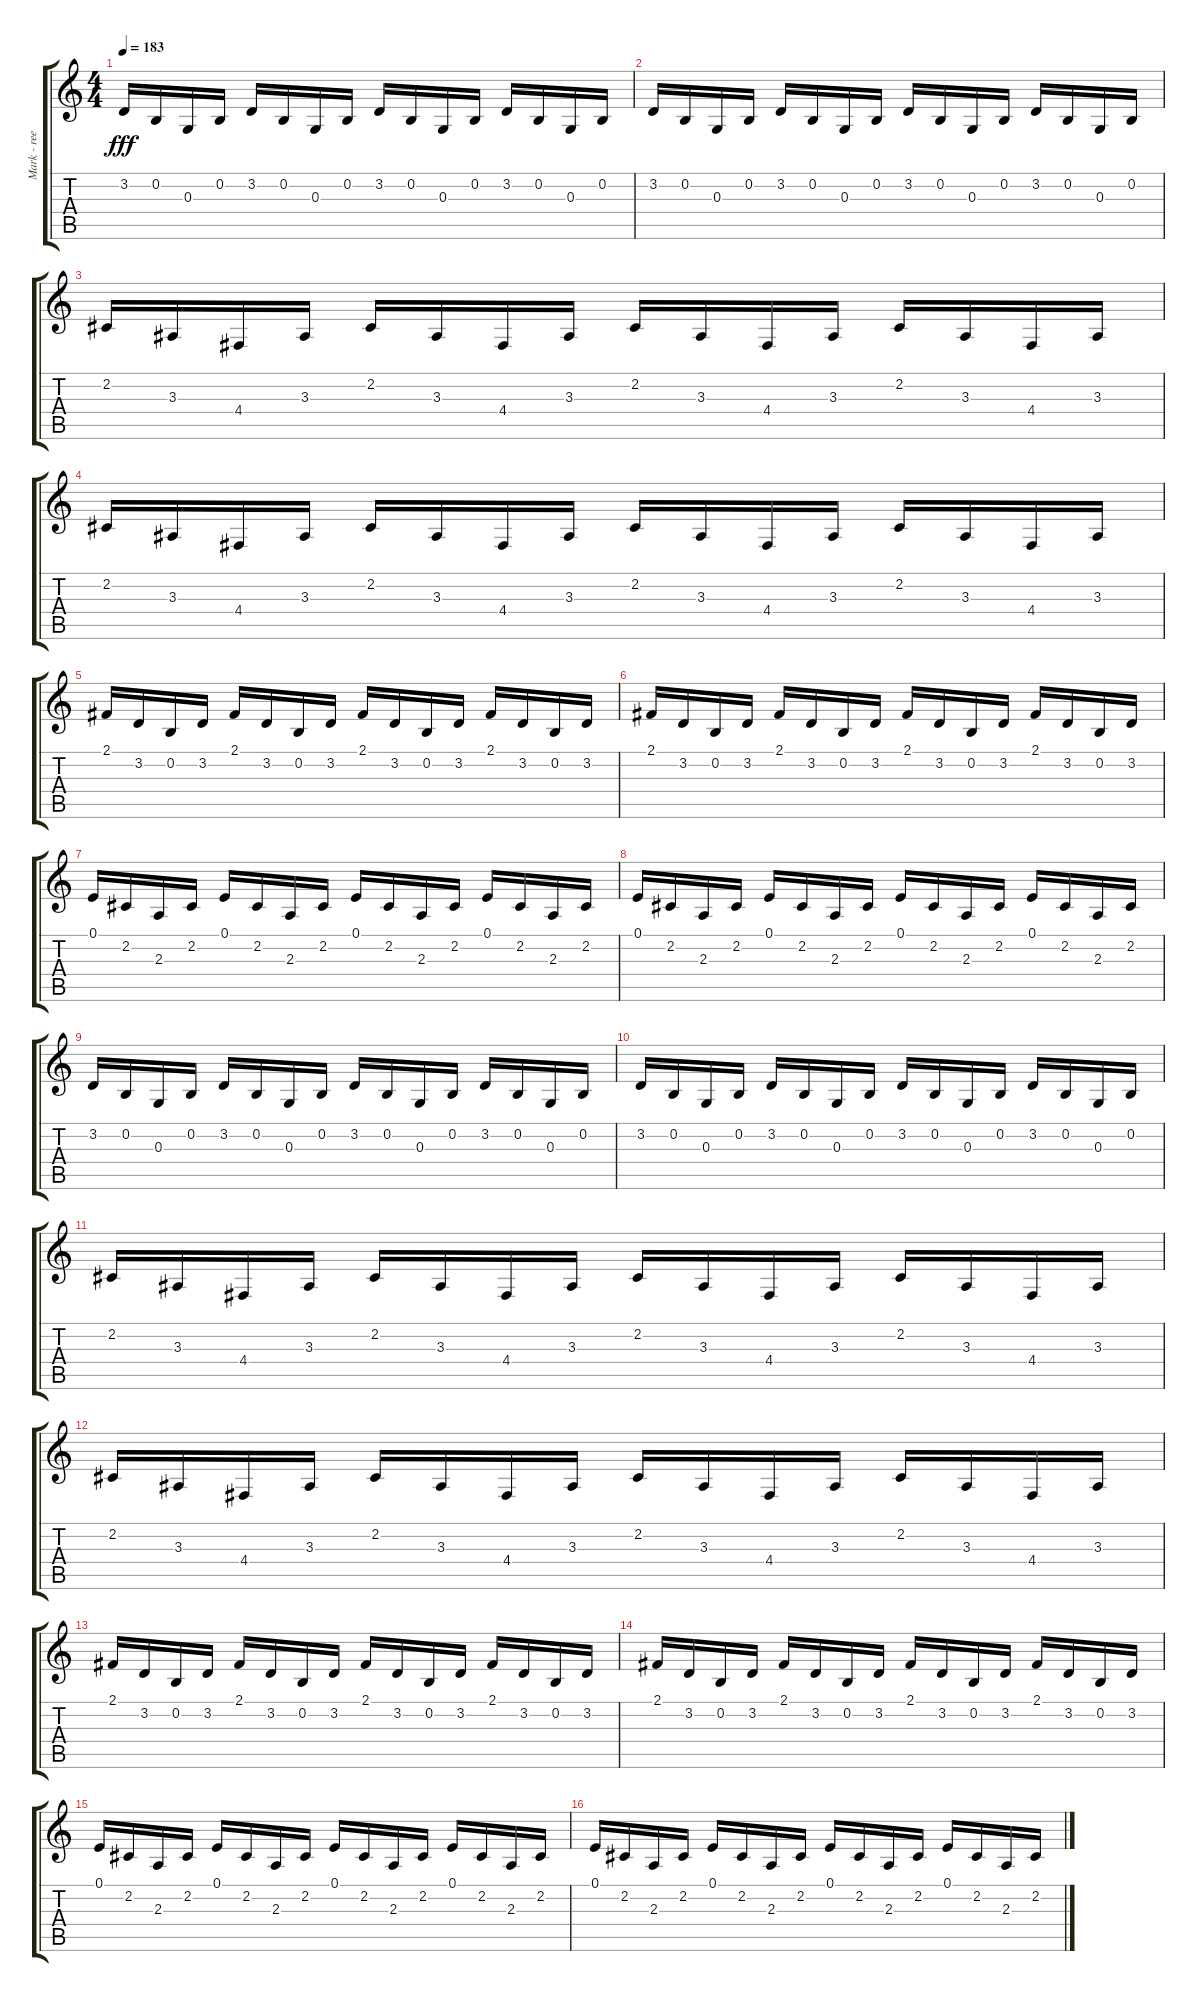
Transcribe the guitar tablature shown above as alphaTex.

\track ("Mark - reed organ" "Mark - ree") {instrument musicbox}
\staff {score tabs}
\tuning (E4 B3 G3 D3 A2 E2) {hide}
\ts (4 4)
\tempo 183
\clef g2
\ks c
3.2.16{dy fff} 0.2.16 0.3.16 0.2.16 3.2.16 0.2.16 0.3.16 0.2.16 3.2.16 0.2.16 0.3.16 0.2.16 3.2.16 0.2.16 0.3.16 0.2.16 |
3.2.16 0.2.16 0.3.16 0.2.16 3.2.16 0.2.16 0.3.16 0.2.16 3.2.16 0.2.16 0.3.16 0.2.16 3.2.16 0.2.16 0.3.16 0.2.16 |
2.2.16 3.3.16 4.4.16 3.3.16 2.2.16 3.3.16 4.4.16 3.3.16 2.2.16 3.3.16 4.4.16 3.3.16 2.2.16 3.3.16 4.4.16 3.3.16 |
2.2.16 3.3.16 4.4.16 3.3.16 2.2.16 3.3.16 4.4.16 3.3.16 2.2.16 3.3.16 4.4.16 3.3.16 2.2.16 3.3.16 4.4.16 3.3.16 |
2.1.16 3.2.16 0.2.16 3.2.16 2.1.16 3.2.16 0.2.16 3.2.16 2.1.16 3.2.16 0.2.16 3.2.16 2.1.16 3.2.16 0.2.16 3.2.16 |
2.1.16 3.2.16 0.2.16 3.2.16 2.1.16 3.2.16 0.2.16 3.2.16 2.1.16 3.2.16 0.2.16 3.2.16 2.1.16 3.2.16 0.2.16 3.2.16 |
0.1.16 2.2.16 2.3.16 2.2.16 0.1.16 2.2.16 2.3.16 2.2.16 0.1.16 2.2.16 2.3.16 2.2.16 0.1.16 2.2.16 2.3.16 2.2.16 |
0.1.16 2.2.16 2.3.16 2.2.16 0.1.16 2.2.16 2.3.16 2.2.16 0.1.16 2.2.16 2.3.16 2.2.16 0.1.16 2.2.16 2.3.16 2.2.16 |
3.2.16 0.2.16 0.3.16 0.2.16 3.2.16 0.2.16 0.3.16 0.2.16 3.2.16 0.2.16 0.3.16 0.2.16 3.2.16 0.2.16 0.3.16 0.2.16 |
3.2.16 0.2.16 0.3.16 0.2.16 3.2.16 0.2.16 0.3.16 0.2.16 3.2.16 0.2.16 0.3.16 0.2.16 3.2.16 0.2.16 0.3.16 0.2.16 |
2.2.16 3.3.16 4.4.16 3.3.16 2.2.16 3.3.16 4.4.16 3.3.16 2.2.16 3.3.16 4.4.16 3.3.16 2.2.16 3.3.16 4.4.16 3.3.16 |
2.2.16 3.3.16 4.4.16 3.3.16 2.2.16 3.3.16 4.4.16 3.3.16 2.2.16 3.3.16 4.4.16 3.3.16 2.2.16 3.3.16 4.4.16 3.3.16 |
2.1.16 3.2.16 0.2.16 3.2.16 2.1.16 3.2.16 0.2.16 3.2.16 2.1.16 3.2.16 0.2.16 3.2.16 2.1.16 3.2.16 0.2.16 3.2.16 |
2.1.16 3.2.16 0.2.16 3.2.16 2.1.16 3.2.16 0.2.16 3.2.16 2.1.16 3.2.16 0.2.16 3.2.16 2.1.16 3.2.16 0.2.16 3.2.16 |
0.1.16 2.2.16 2.3.16 2.2.16 0.1.16 2.2.16 2.3.16 2.2.16 0.1.16 2.2.16 2.3.16 2.2.16 0.1.16 2.2.16 2.3.16 2.2.16 |
0.1.16 2.2.16 2.3.16 2.2.16 0.1.16 2.2.16 2.3.16 2.2.16 0.1.16 2.2.16 2.3.16 2.2.16 0.1.16 2.2.16 2.3.16 2.2.16
